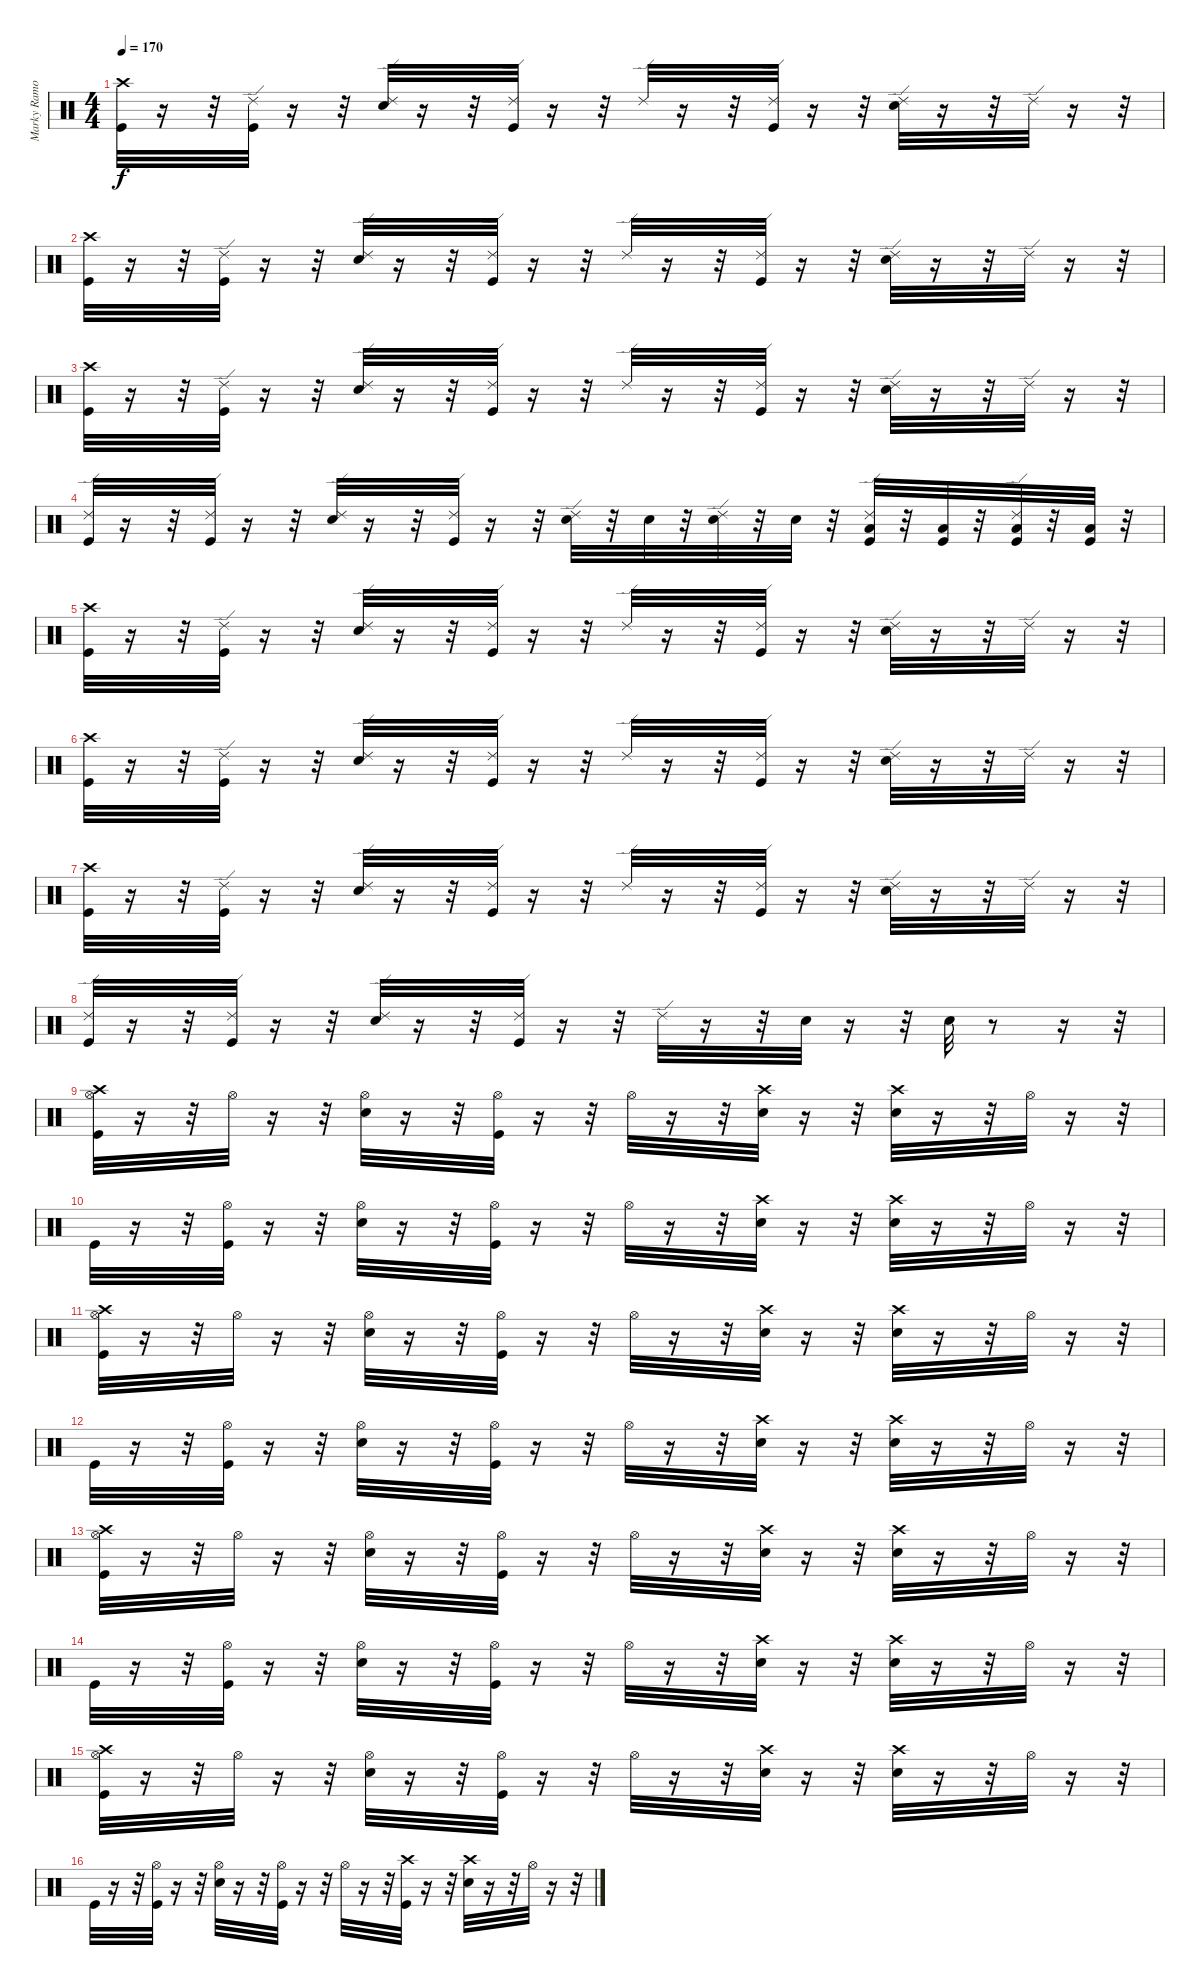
\track ("Marky Ramone" "Marky Ramo") {instrument percussion}
\staff {score}
\articulation defaults
\ts (4 4)
\tempo 170
\clef neutral
\ks c
("Crash high (hit)" "Kick (hit)").32{dy f} r.16 r.32 ("Ride (edge) 2" "Kick (hit)").32 r.16 r.32 ("Ride (edge) 2" "Electric Snare (hit)").32 r.16 r.32 ("Ride (edge) 2" "Kick (hit)").32 r.16 r.32 "Ride (edge) 2".32 r.16 r.32 ("Ride (edge) 2" "Kick (hit)").32 r.16 r.32 ("Ride (edge) 2" "Electric Snare (hit)").32 r.16 r.32 "Ride (edge) 2".32 r.16 r.32 |
("Crash high (hit)" "Kick (hit)").32 r.16 r.32 ("Ride (edge) 2" "Kick (hit)").32 r.16 r.32 ("Electric Snare (hit)" "Ride (edge) 2").32 r.16 r.32 ("Kick (hit)" "Ride (edge) 2").32 r.16 r.32 "Ride (edge) 2".32 r.16 r.32 ("Kick (hit)" "Ride (edge) 2").32 r.16 r.32 ("Ride (edge) 2" "Electric Snare (hit)").32 r.16 r.32 "Ride (edge) 2".32 r.16 r.32 |
("Crash high (hit)" "Kick (hit)").32 r.16 r.32 ("Ride (edge) 2" "Kick (hit)").32 r.16 r.32 ("Ride (edge) 2" "Electric Snare (hit)").32 r.16 r.32 ("Ride (edge) 2" "Kick (hit)").32 r.16 r.32 "Ride (edge) 2".32 r.16 r.32 ("Ride (edge) 2" "Kick (hit)").32 r.16 r.32 ("Ride (edge) 2" "Electric Snare (hit)").32 r.16 r.32 "Ride (edge) 2".32 r.16 r.32 |
("Ride (edge) 2" "Kick (hit)").32 r.16 r.32 ("Ride (edge) 2" "Kick (hit)").32 r.16 r.32 ("Ride (edge) 2" "Electric Snare (hit)").32 r.16 r.32 ("Ride (edge) 2" "Kick (hit)").32 r.16 r.32 ("Electric Snare (hit)" "Ride (edge) 2").32 r.32 "Electric Snare (hit)".32 r.32 ("Electric Snare (hit)" "Ride (edge) 2").32 r.32 "Electric Snare (hit)".32 r.32 ("Low Floor Tom (hit)" "Kick (hit)" "Ride (edge) 2").32 r.32 ("Low Floor Tom (hit)" "Kick (hit)").32 r.32 ("Low Floor Tom (hit)" "Kick (hit)" "Ride (edge) 2").32 r.32 ("Low Floor Tom (hit)" "Kick (hit)").32 r.32 |
("Kick (hit)" "Crash high (hit)").32 r.16 r.32 ("Ride (edge) 2" "Kick (hit)").32 r.16 r.32 ("Ride (edge) 2" "Electric Snare (hit)").32 r.16 r.32 ("Ride (edge) 2" "Kick (hit)").32 r.16 r.32 "Ride (edge) 2".32 r.16 r.32 ("Ride (edge) 2" "Kick (hit)").32 r.16 r.32 ("Ride (edge) 2" "Electric Snare (hit)").32 r.16 r.32 "Ride (edge) 2".32 r.16 r.32 |
("Crash high (hit)" "Kick (hit)").32 r.16 r.32 ("Ride (edge) 2" "Kick (hit)").32 r.16 r.32 ("Ride (edge) 2" "Electric Snare (hit)").32 r.16 r.32 ("Ride (edge) 2" "Kick (hit)").32 r.16 r.32 "Ride (edge) 2".32 r.16 r.32 ("Ride (edge) 2" "Kick (hit)").32 r.16 r.32 ("Ride (edge) 2" "Electric Snare (hit)").32 r.16 r.32 "Ride (edge) 2".32 r.16 r.32 |
("Kick (hit)" "Crash high (hit)").32 r.16 r.32 ("Ride (edge) 2" "Kick (hit)").32 r.16 r.32 ("Ride (edge) 2" "Electric Snare (hit)").32 r.16 r.32 ("Ride (edge) 2" "Kick (hit)").32 r.16 r.32 "Ride (edge) 2".32 r.16 r.32 ("Ride (edge) 2" "Kick (hit)").32 r.16 r.32 ("Ride (edge) 2" "Electric Snare (hit)").32 r.16 r.32 "Ride (edge) 2".32 r.16 r.32 |
("Ride (edge) 2" "Kick (hit)").32 r.16 r.32 ("Ride (edge) 2" "Kick (hit)").32 r.16 r.32 ("Ride (edge) 2" "Electric Snare (hit)").32 r.16 r.32 ("Ride (edge) 2" "Kick (hit)").32 r.16 r.32 "Ride (edge) 2".32 r.16 r.32 "Electric Snare (hit)".32 r.16 r.32 "Electric Snare (hit)".32 r.8 r.16 r.32 |
("Hi-Hat (open)" "Crash high (hit)" "Kick (hit)").32 r.16 r.32 "Hi-Hat (open)".32 r.16 r.32 ("Hi-Hat (open)" "Electric Snare (hit)").32 r.16 r.32 ("Hi-Hat (open)" "Kick (hit)").32 r.16 r.32 "Hi-Hat (open)".32 r.16 r.32 ("Crash high (hit)" "Electric Snare (hit)").32 r.16 r.32 ("Crash high (hit)" "Electric Snare (hit)").32 r.16 r.32 "Hi-Hat (open)".32 r.16 r.32 |
"Kick (hit)".32 r.16 r.32 ("Hi-Hat (open)" "Kick (hit)").32 r.16 r.32 ("Hi-Hat (open)" "Electric Snare (hit)").32 r.16 r.32 ("Hi-Hat (open)" "Kick (hit)").32 r.16 r.32 "Hi-Hat (open)".32 r.16 r.32 ("Crash high (hit)" "Electric Snare (hit)").32 r.16 r.32 ("Crash high (hit)" "Electric Snare (hit)").32 r.16 r.32 "Hi-Hat (open)".32 r.16 r.32 |
("Hi-Hat (open)" "Crash high (hit)" "Kick (hit)").32 r.16 r.32 "Hi-Hat (open)".32 r.16 r.32 ("Hi-Hat (open)" "Electric Snare (hit)").32 r.16 r.32 ("Hi-Hat (open)" "Kick (hit)").32 r.16 r.32 "Hi-Hat (open)".32 r.16 r.32 ("Crash high (hit)" "Electric Snare (hit)").32 r.16 r.32 ("Crash high (hit)" "Electric Snare (hit)").32 r.16 r.32 "Hi-Hat (open)".32 r.16 r.32 |
"Kick (hit)".32 r.16 r.32 ("Hi-Hat (open)" "Kick (hit)").32 r.16 r.32 ("Hi-Hat (open)" "Electric Snare (hit)").32 r.16 r.32 ("Hi-Hat (open)" "Kick (hit)").32 r.16 r.32 "Hi-Hat (open)".32 r.16 r.32 ("Crash high (hit)" "Electric Snare (hit)").32 r.16 r.32 ("Crash high (hit)" "Electric Snare (hit)").32 r.16 r.32 "Hi-Hat (open)".32 r.16 r.32 |
("Hi-Hat (open)" "Crash high (hit)" "Kick (hit)").32 r.16 r.32 "Hi-Hat (open)".32 r.16 r.32 ("Hi-Hat (open)" "Electric Snare (hit)").32 r.16 r.32 ("Hi-Hat (open)" "Kick (hit)").32 r.16 r.32 "Hi-Hat (open)".32 r.16 r.32 ("Crash high (hit)" "Electric Snare (hit)").32 r.16 r.32 ("Crash high (hit)" "Electric Snare (hit)").32 r.16 r.32 "Hi-Hat (open)".32 r.16 r.32 |
"Kick (hit)".32 r.16 r.32 ("Hi-Hat (open)" "Kick (hit)").32 r.16 r.32 ("Hi-Hat (open)" "Electric Snare (hit)").32 r.16 r.32 ("Hi-Hat (open)" "Kick (hit)").32 r.16 r.32 "Hi-Hat (open)".32 r.16 r.32 ("Crash high (hit)" "Electric Snare (hit)").32 r.16 r.32 ("Crash high (hit)" "Electric Snare (hit)").32 r.16 r.32 "Hi-Hat (open)".32 r.16 r.32 |
("Hi-Hat (open)" "Crash high (hit)" "Kick (hit)").32 r.16 r.32 "Hi-Hat (open)".32 r.16 r.32 ("Hi-Hat (open)" "Electric Snare (hit)").32 r.16 r.32 ("Hi-Hat (open)" "Kick (hit)").32 r.16 r.32 "Hi-Hat (open)".32 r.16 r.32 ("Crash high (hit)" "Electric Snare (hit)").32 r.16 r.32 ("Crash high (hit)" "Electric Snare (hit)").32 r.16 r.32 "Hi-Hat (open)".32 r.16 r.32 |
"Kick (hit)".32 r.16 r.32 ("Hi-Hat (open)" "Kick (hit)").32 r.16 r.32 ("Hi-Hat (open)" "Electric Snare (hit)").32 r.16 r.32 ("Hi-Hat (open)" "Kick (hit)").32 r.16 r.32 "Hi-Hat (open)".32 r.16 r.32 ("Kick (hit)" "Crash high (hit)").32 r.16 r.32 ("Electric Snare (hit)" "Crash high (hit)").32 r.16 r.32 "Hi-Hat (open)".32 r.16 r.32
